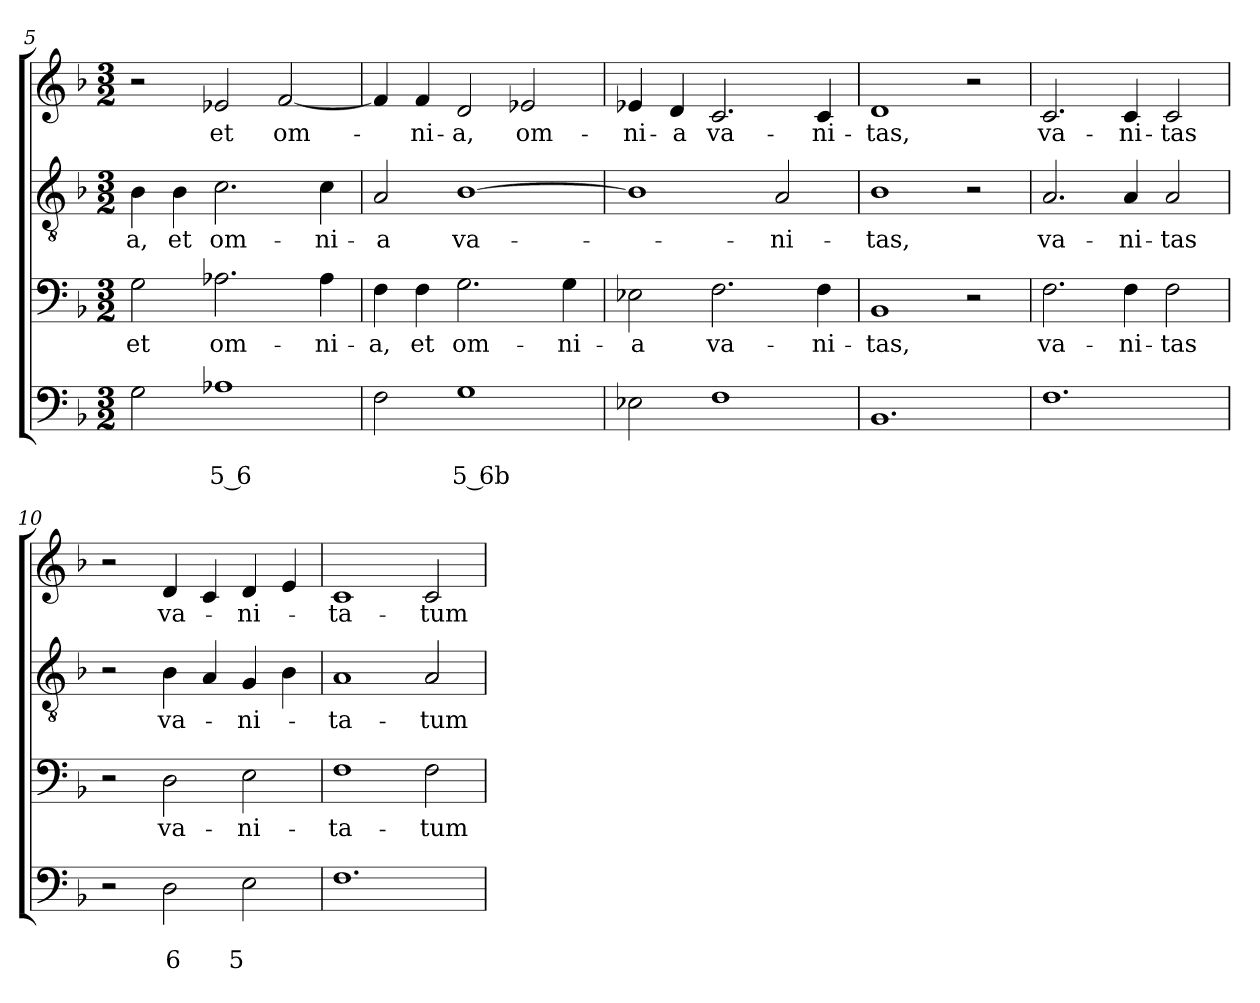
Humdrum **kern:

**kern	**text	**text	**kern	**text	**kern	**text	**kern	**text
*part4	*part4	*part4	*part3	*part3	*part2	*part2	*part1	*part1
*staff4	*staff4	*staff4	*staff3	*staff3	*staff2	*staff2	*staff1	*staff1
!!LO:LB:g=z
*clefF4	*	*	*clefF4	*	*clefGv2	*	*clefG2	*
*k[b-]	*	*	*k[b-]	*	*k[b-]	*	*k[b-]	*
*F:	*	*	*F:	*	*F:	*	*F:	*
*M3/2	*	*	*M3/2	*	*M3/2	*	*M3/2	*
=5	=5	=5	=5	=5	=5	=5	=5	=5
!	!	!	!	!LO:LY:b	!	!	!	!
!	!	!	!	!	!	!LO:LY:b	!	!
2G\	.	.	2G\	et	4B-\	-a,	2r	.
!	!	!	!	!	!	!LO:LY:b	!	!
.	.	.	.	.	4B-\	et	.	.
!	!	!LO:LY:b	!	!	!	!	!	!
!	!	!	!	!LO:LY:b	!	!	!	!
!	!	!	!	!	!	!LO:LY:b	!	!
!	!	!	!	!	!	!	!	!LO:LY:b
1A-X	.	5 6	2.A-X\	om-	2.c\	om-	2e-X/	et
!	!	!	!	!	!	!	!	!LO:LY:b
.	.	.	.	.	.	.	[2f/	om-
!	!	!	!	!LO:LY:b	!	!	!	!
!	!	!	!	!	!	!LO:LY:b	!	!
.	.	.	4A-\	-ni-	4c\	-ni-	.	.
=6	=6	=6	=6	=6	=6	=6	=6	=6
!	!	!	!	!LO:LY:b	!	!	!	!
!	!	!	!	!	!	!LO:LY:b	!	!
2F\	.	.	4F\	-a,	2A/	-a	4f/]	.
!	!	!	!	!LO:LY:b	!	!	!	!
!	!	!	!	!	!	!	!	!LO:LY:b
.	.	.	4F\	et	.	.	4f/	-ni-
!	!	!LO:LY:b	!	!	!	!	!	!
!	!	!	!	!LO:LY:b	!	!	!	!
!	!	!	!	!	!	!LO:LY:b	!	!
!	!	!	!	!	!	!	!	!LO:LY:b
1G	.	5 6b	2.G\	om-	[1B-	va-	2d/	-a,
!	!	!	!	!	!	!	!	!LO:LY:b
.	.	.	.	.	.	.	2e-X/	om-
!	!	!	!	!LO:LY:b	!	!	!	!
.	.	.	4G\	-ni-	.	.	.	.
=7	=7	=7	=7	=7	=7	=7	=7	=7
!	!	!	!	!LO:LY:b	!	!	!	!
!	!	!	!	!	!	!	!	!LO:LY:b
2E-X\	.	.	2E-X\	-a	1B-]	.	4e-X/	-ni-
!	!	!	!	!	!	!	!	!LO:LY:b
.	.	.	.	.	.	.	4d/	-a
!	!	!	!	!LO:LY:b	!	!	!	!
!	!	!	!	!	!	!	!	!LO:LY:b
1F	.	.	2.F\	va-	.	.	2.c/	va-
!	!	!	!	!	!	!LO:LY:b	!	!
.	.	.	.	.	2A/	-ni-	.	.
!	!	!	!	!LO:LY:b	!	!	!	!
!	!	!	!	!	!	!	!	!LO:LY:b
.	.	.	4F\	-ni-	.	.	4c/	-ni-
=8	=8	=8	=8	=8	=8	=8	=8	=8
!	!	!	!	!LO:LY:b	!	!	!	!
!	!	!	!	!	!	!LO:LY:b	!	!
!	!	!	!	!	!	!	!	!LO:LY:b
1.BB-	.	.	1BB-	-tas,	1B-	-tas,	1d	-tas,
.	.	.	2r	.	2r	.	2r	.
=9	=9	=9	=9	=9	=9	=9	=9	=9
!	!	!	!	!LO:LY:b	!	!	!	!
!	!	!	!	!	!	!LO:LY:b	!	!
!	!	!	!	!	!	!	!	!LO:LY:b
1.F	.	.	2.F\	va-	2.A/	va-	2.c/	va-
!	!	!	!	!LO:LY:b	!	!	!	!
!	!	!	!	!	!	!LO:LY:b	!	!
!	!	!	!	!	!	!	!	!LO:LY:b
.	.	.	4F\	-ni-	4A/	-ni-	4c/	-ni-
!	!	!	!	!LO:LY:b	!	!	!	!
!	!	!	!	!	!	!LO:LY:b	!	!
!	!	!	!	!	!	!	!	!LO:LY:b
.	.	.	2F\	-tas	2A/	-tas	2c/	-tas
!!LO:PB:g=z
=10	=10	=10	=10	=10	=10	=10	=10	=10
2r	.	.	2r	.	2r	.	2r	.
!	!	!LO:LY:b	!	!	!	!	!	!
!	!	!	!	!LO:LY:b	!	!	!	!
!	!	!	!	!	!	!LO:LY:b	!	!
!	!	!	!	!	!	!	!	!LO:LY:b
2D\	.	6	2D\	va-	4B-\	va-	4d/	va-
.	.	.	.	.	4A/	.	4c/	.
!	!	!LO:LY:b	!	!	!	!	!	!
!	!	!	!	!LO:LY:b	!	!	!	!
!	!	!	!	!	!	!LO:LY:b	!	!
!	!	!	!	!	!	!	!	!LO:LY:b
2E\	.	5	2E\	-ni-	4G/	-ni-	4d/	-ni-
.	.	.	.	.	4B-\	.	4e/	.
=11	=11	=11	=11	=11	=11	=11	=11	=11
!	!	!	!	!LO:LY:b	!	!	!	!
!	!	!	!	!	!	!LO:LY:b	!	!
!	!	!	!	!	!	!	!	!LO:LY:b
1.F	.	.	1F	-ta-	1A	-ta-	1c	-ta-
!	!	!	!	!LO:LY:b	!	!	!	!
!	!	!	!	!	!	!LO:LY:b	!	!
!	!	!	!	!	!	!	!	!LO:LY:b
.	.	.	2F\	-tum	2A/	-tum	2c/	-tum
=	=	=	=	=	=	=	=	=
*-	*-	*-	*-	*-	*-	*-	*-	*-
